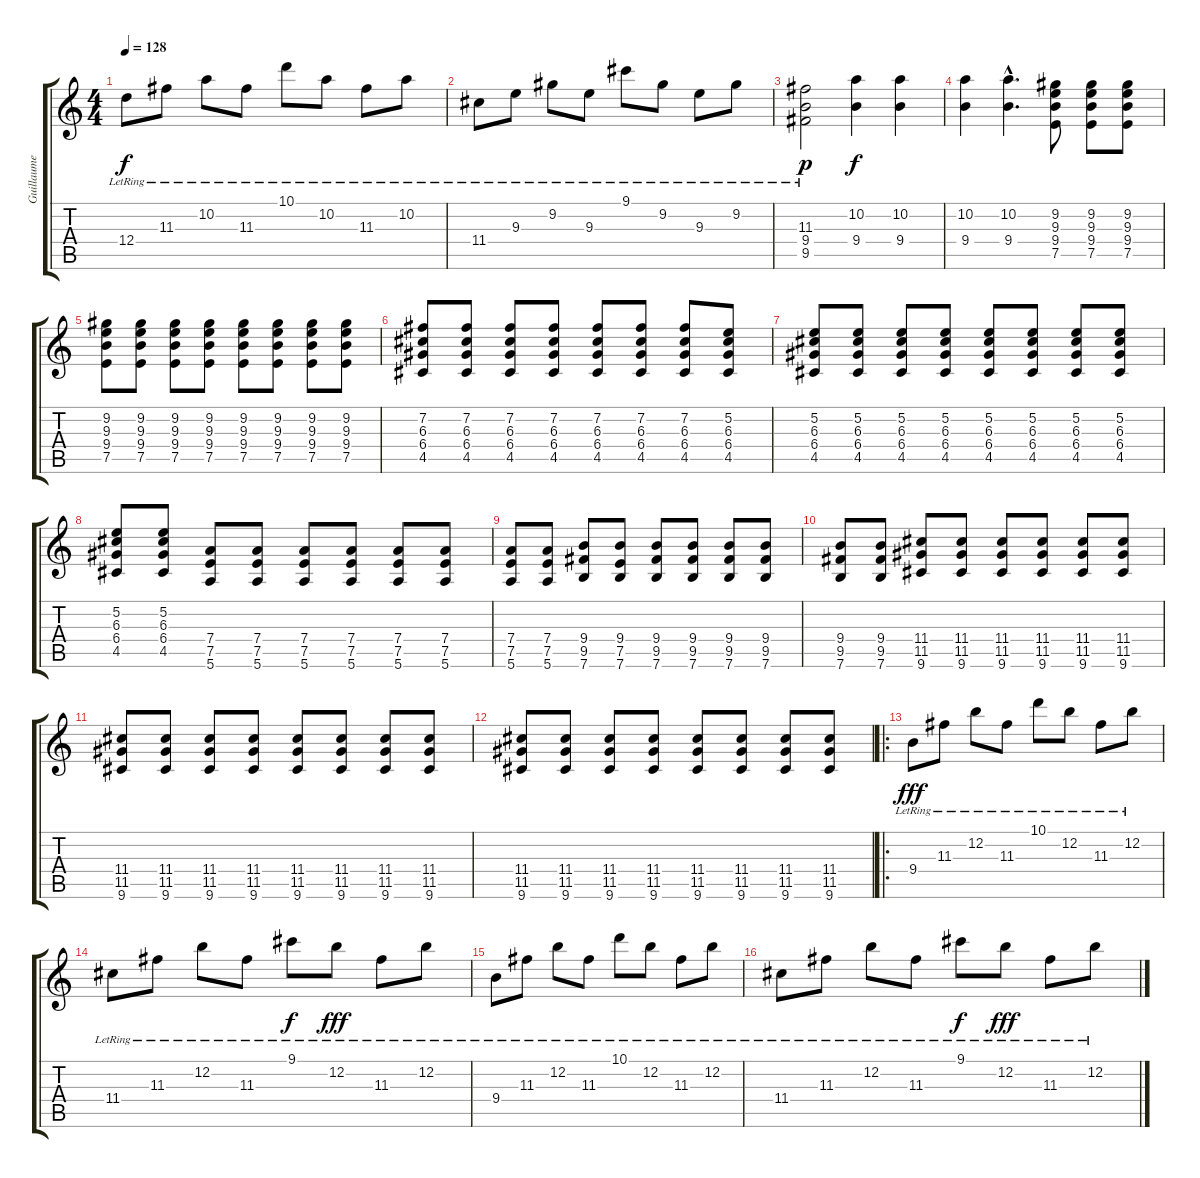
\track ("Guillaume" "Guillaume") {instrument electricguitarmuted}
\staff {score tabs}
\tuning (E4 B3 G3 D3 A2 E2) {hide}
\ts (4 4)
\tempo 128
\clef g2
\ks c
12.4{lr}.8{dy f} 11.3{lr}.8 10.2{lr}.8 11.3{lr}.8 10.1{lr}.8 10.2{lr}.8 11.3{lr}.8 10.2{lr}.8 |
11.4{lr}.8 9.3{lr}.8 9.2{lr}.8 9.3{lr}.8 9.1{lr}.8 9.2{lr}.8 9.3{lr}.8 9.2{lr}.8 |
(11.3{lr} 9.4{lr} 9.5{lr}).2{dy p} (10.2 9.4).4{dy f} (10.2 9.4).4 |
(10.2 9.4).4 (10.2{hac} 9.4{hac}).4{d} (9.2 9.3 9.4 7.5).8{instrument overdrivenguitar} (9.2 9.3 9.4 7.5).8{instrument overdrivenguitar} (9.2 9.3 9.4 7.5).8 |
(9.2 9.3 9.4 7.5).8 (9.2 9.3 9.4 7.5).8 (9.2 9.3 9.4 7.5).8 (9.2 9.3 9.4 7.5).8 (9.2 9.3 9.4 7.5).8 (9.2 9.3 9.4 7.5).8 (9.2 9.3 9.4 7.5).8 (9.2 9.3 9.4 7.5).8 |
(7.2 6.3 6.4 4.5).8 (7.2 6.3 6.4 4.5).8 (7.2 6.3 6.4 4.5).8 (7.2 6.3 6.4 4.5).8 (7.2 6.3 6.4 4.5).8 (7.2 6.3 6.4 4.5).8 (7.2 6.3 6.4 4.5).8 (5.2 6.3 6.4 4.5).8 |
(5.2 6.3 6.4 4.5).8 (5.2 6.3 6.4 4.5).8 (5.2 6.3 6.4 4.5).8 (5.2 6.3 6.4 4.5).8 (5.2 6.3 6.4 4.5).8 (5.2 6.3 6.4 4.5).8 (5.2 6.3 6.4 4.5).8 (5.2 6.3 6.4 4.5).8 |
(5.2 6.3 6.4 4.5).8 (5.2 6.3 6.4 4.5).8 (7.4 7.5 5.6).8 (7.4 7.5 5.6).8 (7.4 7.5 5.6).8 (7.4 7.5 5.6).8 (7.4 7.5 5.6).8 (7.4 7.5 5.6).8 |
(7.4 7.5 5.6).8 (7.4 7.5 5.6).8 (9.4 9.5 7.6).8 (9.4 7.5 7.6).8 (9.4 9.5 7.6).8 (9.4 9.5 7.6).8 (9.4 9.5 7.6).8 (9.4 9.5 7.6).8 |
(9.4 9.5 7.6).8 (9.4 9.5 7.6).8 (11.4 11.5 9.6).8 (11.4 11.5 9.6).8 (11.4 11.5 9.6).8 (11.4 11.5 9.6).8 (11.4 11.5 9.6).8 (11.4 11.5 9.6).8 |
(11.4 11.5 9.6).8 (11.4 11.5 9.6).8 (11.4 11.5 9.6).8 (11.4 11.5 9.6).8 (11.4 11.5 9.6).8 (11.4 11.5 9.6).8 (11.4 11.5 9.6).8 (11.4 11.5 9.6).8 |
(11.4 11.5 9.6).8 (11.4 11.5 9.6).8 (11.4 11.5 9.6).8 (11.4 11.5 9.6).8 (11.4 11.5 9.6).8 (11.4 11.5 9.6).8 (11.4 11.5 9.6).8 (11.4 11.5 9.6).8 |
\ro
9.4{lr}.8{dy fff instrument acousticguitarnylon} 11.3{lr}.8 12.2{lr}.8 11.3{lr}.8 10.1{lr}.8 12.2{lr}.8 11.3{lr}.8 12.2{lr}.8 |
11.4{lr}.8 11.3{lr}.8 12.2{lr}.8 11.3{lr}.8 9.1{lr}.8{dy f} 12.2{lr}.8{dy fff} 11.3{lr}.8 12.2{lr}.8 |
9.4{lr}.8 11.3{lr}.8 12.2{lr}.8 11.3{lr}.8 10.1{lr}.8 12.2{lr}.8 11.3{lr}.8 12.2{lr}.8 |
11.4{lr}.8 11.3{lr}.8 12.2{lr}.8 11.3{lr}.8 9.1{lr}.8{dy f} 12.2{lr}.8{dy fff} 11.3{lr}.8 12.2{lr}.8
